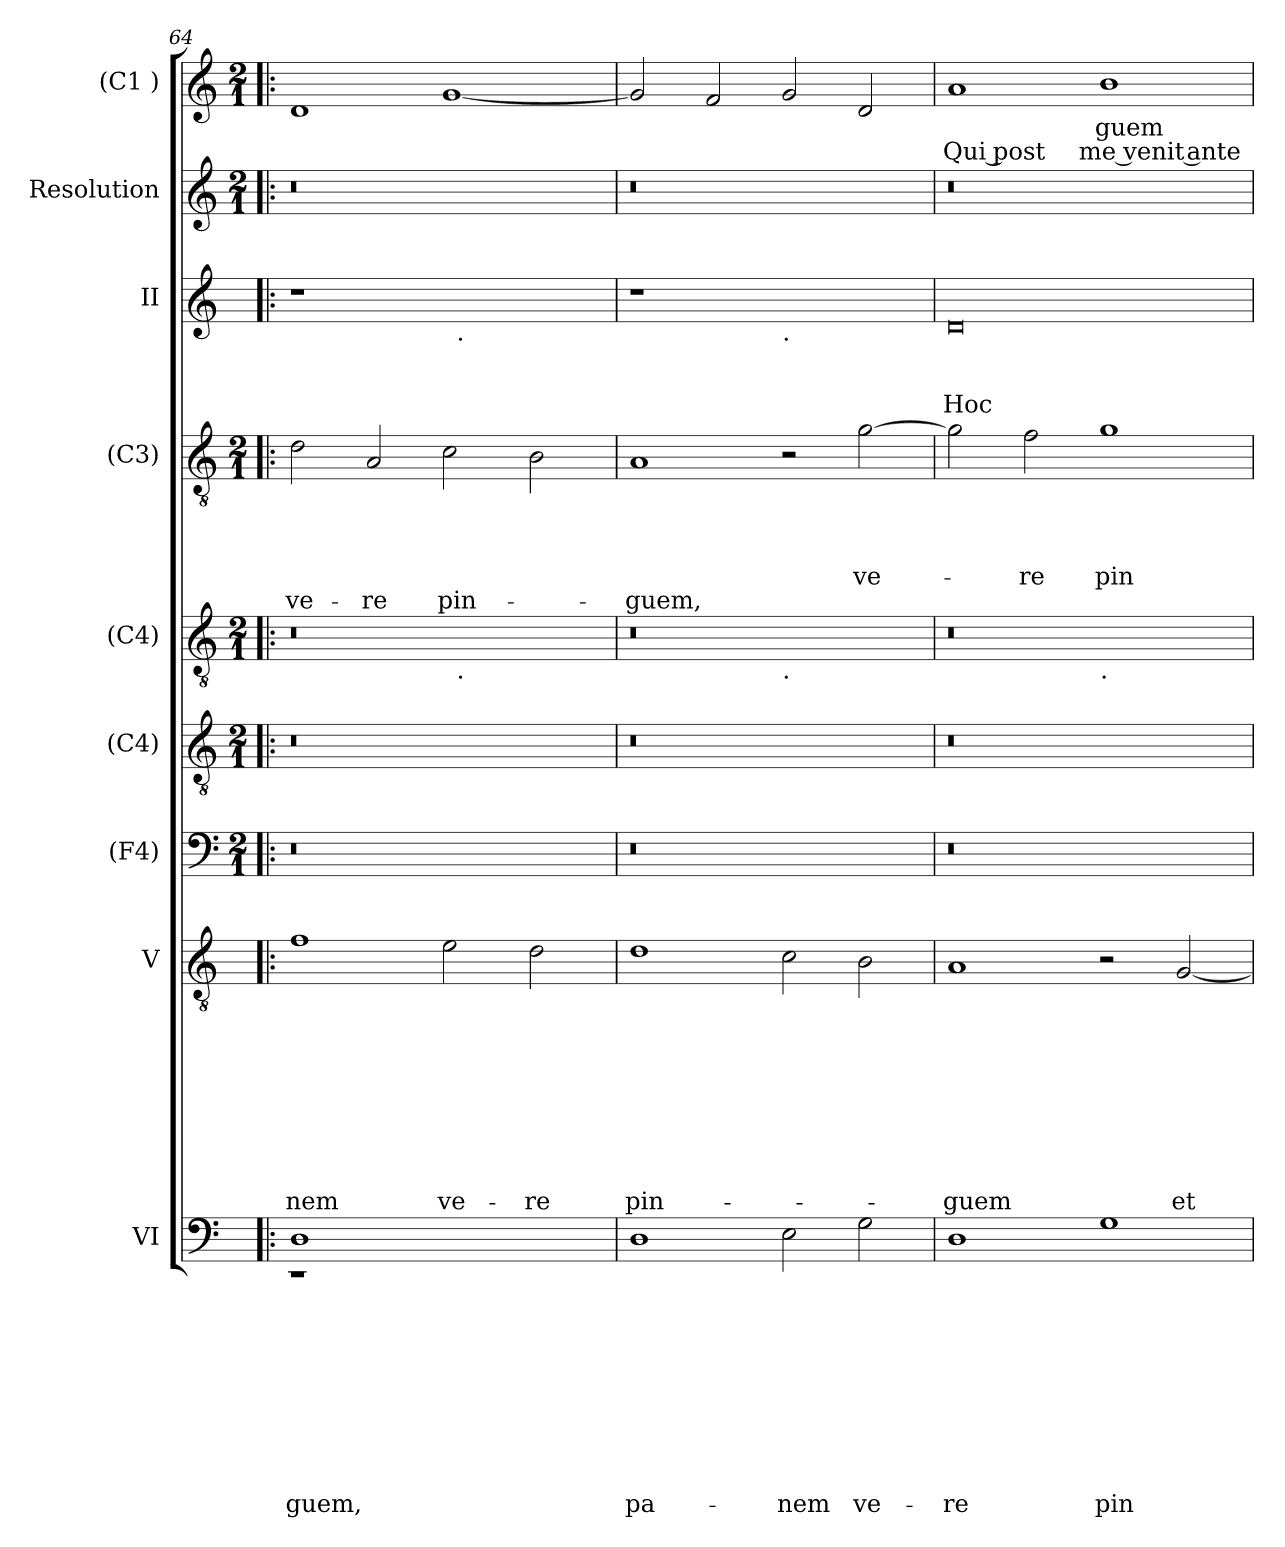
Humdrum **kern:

**kern	**text	**text	**text	**text	**text	**text	**text	**text	**text	**text	**kern	**text	**text	**text	**text	**text	**text	**text	**text	**text	**kern	**kern	**kern	**kern	**text	**text	**text	**text	**text	**kern	**text	**text	**text	**kern	**kern	**text	**text
*part9	*part9	*part9	*part9	*part9	*part9	*part9	*part9	*part9	*part9	*part9	*part8	*part8	*part8	*part8	*part8	*part8	*part8	*part8	*part8	*part8	*part7	*part6	*part5	*part4	*part4	*part4	*part4	*part4	*part4	*part3	*part3	*part3	*part3	*part2	*part1	*part1	*part1
*staff9	*staff9	*staff9	*staff9	*staff9	*staff9	*staff9	*staff9	*staff9	*staff9	*staff9	*staff8	*staff8	*staff8	*staff8	*staff8	*staff8	*staff8	*staff8	*staff8	*staff8	*staff7	*staff6	*staff5	*staff4	*staff4	*staff4	*staff4	*staff4	*staff4	*staff3	*staff3	*staff3	*staff3	*staff2	*staff1	*staff1	*staff1
*I"VI	*	*	*	*	*	*	*	*	*	*	*I"V	*	*	*	*	*	*	*	*	*	*I"(F4)	*I"(C4)	*I"(C4)	*I"(C3)	*	*	*	*	*	*I"II	*	*	*	*I"Resolution	*I"(C1 )	*	*
*I'VI	*	*	*	*	*	*	*	*	*	*	*I'V	*	*	*	*	*	*	*	*	*	*	*	*	*	*	*	*	*	*	*I'II	*	*	*	*	*	*	*
!!LO:PB:g=z
*clefF4	*	*	*	*	*	*	*	*	*	*	*clefGv2	*	*	*	*	*	*	*	*	*	*clefF4	*clefGv2	*clefGv2	*clefGv2	*	*	*	*	*	*clefG2	*	*	*	*clefG2	*clefG2	*	*
*k[]	*	*	*	*	*	*	*	*	*	*	*k[]	*	*	*	*	*	*	*	*	*	*k[]	*k[]	*k[]	*k[]	*	*	*	*	*	*k[]	*	*	*	*k[]	*k[]	*	*
*C:	*	*	*	*	*	*	*	*	*	*	*C:	*	*	*	*	*	*	*	*	*	*C:	*C:	*C:	*C:	*	*	*	*	*	*C:	*	*	*	*C:	*C:	*	*
*	*	*	*	*	*	*	*	*	*	*	*	*	*	*	*	*	*	*	*	*	*M2/1	*M2/1	*M2/1	*M2/1	*	*	*	*	*	*	*	*	*	*M2/1	*M2/1	*	*
=64!|:	=64!|:	=64!|:	=64!|:	=64!|:	=64!|:	=64!|:	=64!|:	=64!|:	=64!|:	=64!|:	=64!|:	=64!|:	=64!|:	=64!|:	=64!|:	=64!|:	=64!|:	=64!|:	=64!|:	=64!|:	=64!|:	=64!|:	=64!|:	=64!|:	=64!|:	=64!|:	=64!|:	=64!|:	=64!|:	=64!|:	=64!|:	=64!|:	=64!|:	=64!|:	=64!|:	=64!|:	=64!|:
*^	*	*	*	*	*	*	*	*	*	*	*	*	*	*	*	*	*	*	*	*	*	*	*	*	*	*	*	*	*	*	*	*	*	*	*	*	*
!	!LO:N:vis=1	!	!	!	!	!	!	!	!	!	!LO:LY:b	!	!	!	!	!	!	!	!	!	!LO:LY:b	!	!	!	!	!	!	!	!	!LO:LY:b	!	!	!	!	!	!	!	!
*	*	*	*	*	*	*	*	*	*	*	*	*	*	*	*	*	*	*	*	*	*	*	*	*^	*	*	*	*	*	*	*	*	*	*	*	*	*	*
1D	0rEE	.	.	.	.	.	.	.	.	.	-guem,	1f	.	.	.	.	.	.	.	.	-nem	0r	0r	0r	1ryy	2d\	.	.	.	.	ve-	1r	.	.	.	0r	1d	.	.
!	!	!	!	!	!	!	!	!	!	!	!	!	!	!	!	!	!	!	!	!	!	!	!	!	!	!	!	!	!	!	!LO:LY:b	!	!	!	!	!	!	!	!
.	.	.	.	.	.	.	.	.	.	.	.	.	.	.	.	.	.	.	.	.	.	.	.	.	.	2A/	.	.	.	.	-re	.	.	.	.	.	.	.	.
!	!	!	!	!	!	!	!	!	!	!	!	!	!	!	!	!	!	!	!	!	!LO:LY:b	!	!	!	!	!	!	!	!	!	!LO:LY:b	!	!	!	!	!	!	!	!
1ryy	.	.	.	.	.	.	.	.	.	.	.	2e\	.	.	.	.	.	.	.	.	ve-	.	.	.	32ryy	2c\	.	.	.	.	pin-	32ryy	.	.	.	.	[<1g	.	.
!	!	!	!	!	!	!	!	!	!	!	!	!	!	!	!	!	!	!	!	!	!	!	!	!	!	!	!	!	!	!	!	!LO:TX:b:t=.	!	!	!	!	!	!	!
!	!	!	!	!	!	!	!	!	!	!	!	!	!	!	!	!	!	!	!	!	!	!	!	!	!LO:TX:b:t=.	!	!	!	!	!	!	!	!	!	!	!	!	!	!
.	.	.	.	.	.	.	.	.	.	.	.	.	.	.	.	.	.	.	.	.	.	.	.	.	2ryy	.	.	.	.	.	.	32%31ryy	.	.	.	.	.	.	.
!	!	!	!	!	!	!	!	!	!	!	!	!	!	!	!	!	!	!	!	!	!LO:LY:b	!	!	!	!	!	!	!	!	!	!	!	!	!	!	!	!	!	!
.	.	.	.	.	.	.	.	.	.	.	.	2d\	.	.	.	.	.	.	.	.	-re	.	.	.	.	2B\	.	.	.	.	.	.	.	.	.	.	.	.	.
.	.	.	.	.	.	.	.	.	.	.	.	.	.	.	.	.	.	.	.	.	.	.	.	.	4...ryy	.	.	.	.	.	.	.	.	.	.	.	.	.	.
=65	=65	=65	=65	=65	=65	=65	=65	=65	=65	=65	=65	=65	=65	=65	=65	=65	=65	=65	=65	=65	=65	=65	=65	=65	=65	=65	=65	=65	=65	=65	=65	=65	=65	=65	=65	=65	=65	=65	=65
!	!	!	!	!	!	!	!	!	!	!	!LO:LY:b	!	!	!	!	!	!	!	!	!	!LO:LY:b	!	!	!	!	!	!	!	!	!	!LO:LY:b	!	!	!	!	!	!	!	!
*v	*v	*	*	*	*	*	*	*	*	*	*	*	*	*	*	*	*	*	*	*	*	*	*	*	*	*	*	*	*	*	*	*	*	*	*	*	*	*	*
1D	.	.	.	.	.	.	.	.	.	pa-	1d	.	.	.	.	.	.	.	.	pin-	0r	0r	0r	1ryy	1A	.	.	.	.	-guem,	1r	.	.	.	0r	2g/]	.	.
.	.	.	.	.	.	.	.	.	.	.	.	.	.	.	.	.	.	.	.	.	.	.	.	.	.	.	.	.	.	.	.	.	.	.	.	2f/	.	.
!	!	!	!	!	!	!	!	!	!	!	!	!	!	!	!	!	!	!	!	!	!	!	!	!	!	!	!	!	!	!	!LO:TX:b:t=.	!	!	!	!	!	!	!
!	!	!	!	!	!	!	!	!	!	!	!	!	!	!	!	!	!	!	!	!	!	!	!	!LO:TX:b:t=.	!	!	!	!	!	!	!	!	!	!	!	!	!	!
!	!	!	!	!	!	!	!	!	!	!LO:LY:b	!	!	!	!	!	!	!	!	!	!	!	!	!	!	!	!	!	!	!	!	!	!	!	!	!	!	!	!
2E\	.	.	.	.	.	.	.	.	.	-nem	2c\	.	.	.	.	.	.	.	.	.	.	.	.	1ryy	2r	.	.	.	.	.	1ryy	.	.	.	.	2g/	.	.
!	!	!	!	!	!	!	!	!	!	!LO:LY:b	!	!	!	!	!	!	!	!	!	!	!	!	!	!	!	!	!	!	!LO:LY:b	!	!	!	!	!	!	!	!	!
2G\	.	.	.	.	.	.	.	.	.	ve-	2B\	.	.	.	.	.	.	.	.	.	.	.	.	.	[>2g\	.	.	.	ve-	.	.	.	.	.	.	2d/	.	.
=66	=66	=66	=66	=66	=66	=66	=66	=66	=66	=66	=66	=66	=66	=66	=66	=66	=66	=66	=66	=66	=66	=66	=66	=66	=66	=66	=66	=66	=66	=66	=66	=66	=66	=66	=66	=66	=66	=66
!	!	!	!	!	!	!	!	!	!	!LO:LY:b	!	!	!	!	!	!	!	!	!	!LO:LY:b	!	!	!	!	!	!	!	!	!	!	!	!	!	!LO:LY:b	!	!	!	!LO:LY:b
1D	.	.	.	.	.	.	.	.	.	-re	1A	.	.	.	.	.	.	.	.	-guem	0r	0r	0r	1ryy	2g\]	.	.	.	.	.	0d	.	.	Hoc	0r	1a	.	Qui post
!	!	!	!	!	!	!	!	!	!	!	!	!	!	!	!	!	!	!	!	!	!	!	!	!	!	!	!	!	!LO:LY:b	!	!	!	!	!	!	!	!	!
.	.	.	.	.	.	.	.	.	.	.	.	.	.	.	.	.	.	.	.	.	.	.	.	.	2f\	.	.	.	-re	.	.	.	.	.	.	.	.	.
!	!	!	!	!	!	!	!	!	!	!	!	!	!	!	!	!	!	!	!	!	!	!	!	!LO:TX:b:t=.	!	!	!	!	!	!	!	!	!	!	!	!	!	!
!	!	!	!	!	!	!	!	!	!	!LO:LY:b	!	!	!	!	!	!	!	!	!	!	!	!	!	!	!	!	!	!	!LO:LY:b	!	!	!	!	!	!	!	!LO:LY:b	!LO:LY:b
1G	.	.	.	.	.	.	.	.	.	pin-	2r	.	.	.	.	.	.	.	.	.	.	.	.	1ryy	1g	.	.	.	pin-	.	.	.	.	.	.	1b	-guem	me venit ante
!	!	!	!	!	!	!	!	!	!	!	!	!	!	!	!	!	!	!	!	!LO:LY:b	!	!	!	!	!	!	!	!	!	!	!	!	!	!	!	!	!	!
.	.	.	.	.	.	.	.	.	.	.	[<2G/	.	.	.	.	.	.	.	.	et	.	.	.	.	.	.	.	.	.	.	.	.	.	.	.	.	.	.
*	*	*	*	*	*	*	*	*	*	*	*	*	*	*	*	*	*	*	*	*	*	*	*v	*v	*	*	*	*	*	*	*	*	*	*	*	*	*	*
=	=	=	=	=	=	=	=	=	=	=	=	=	=	=	=	=	=	=	=	=	=	=	=	=	=	=	=	=	=	=	=	=	=	=	=	=	=
*-	*-	*-	*-	*-	*-	*-	*-	*-	*-	*-	*-	*-	*-	*-	*-	*-	*-	*-	*-	*-	*-	*-	*-	*-	*-	*-	*-	*-	*-	*-	*-	*-	*-	*-	*-	*-	*-
